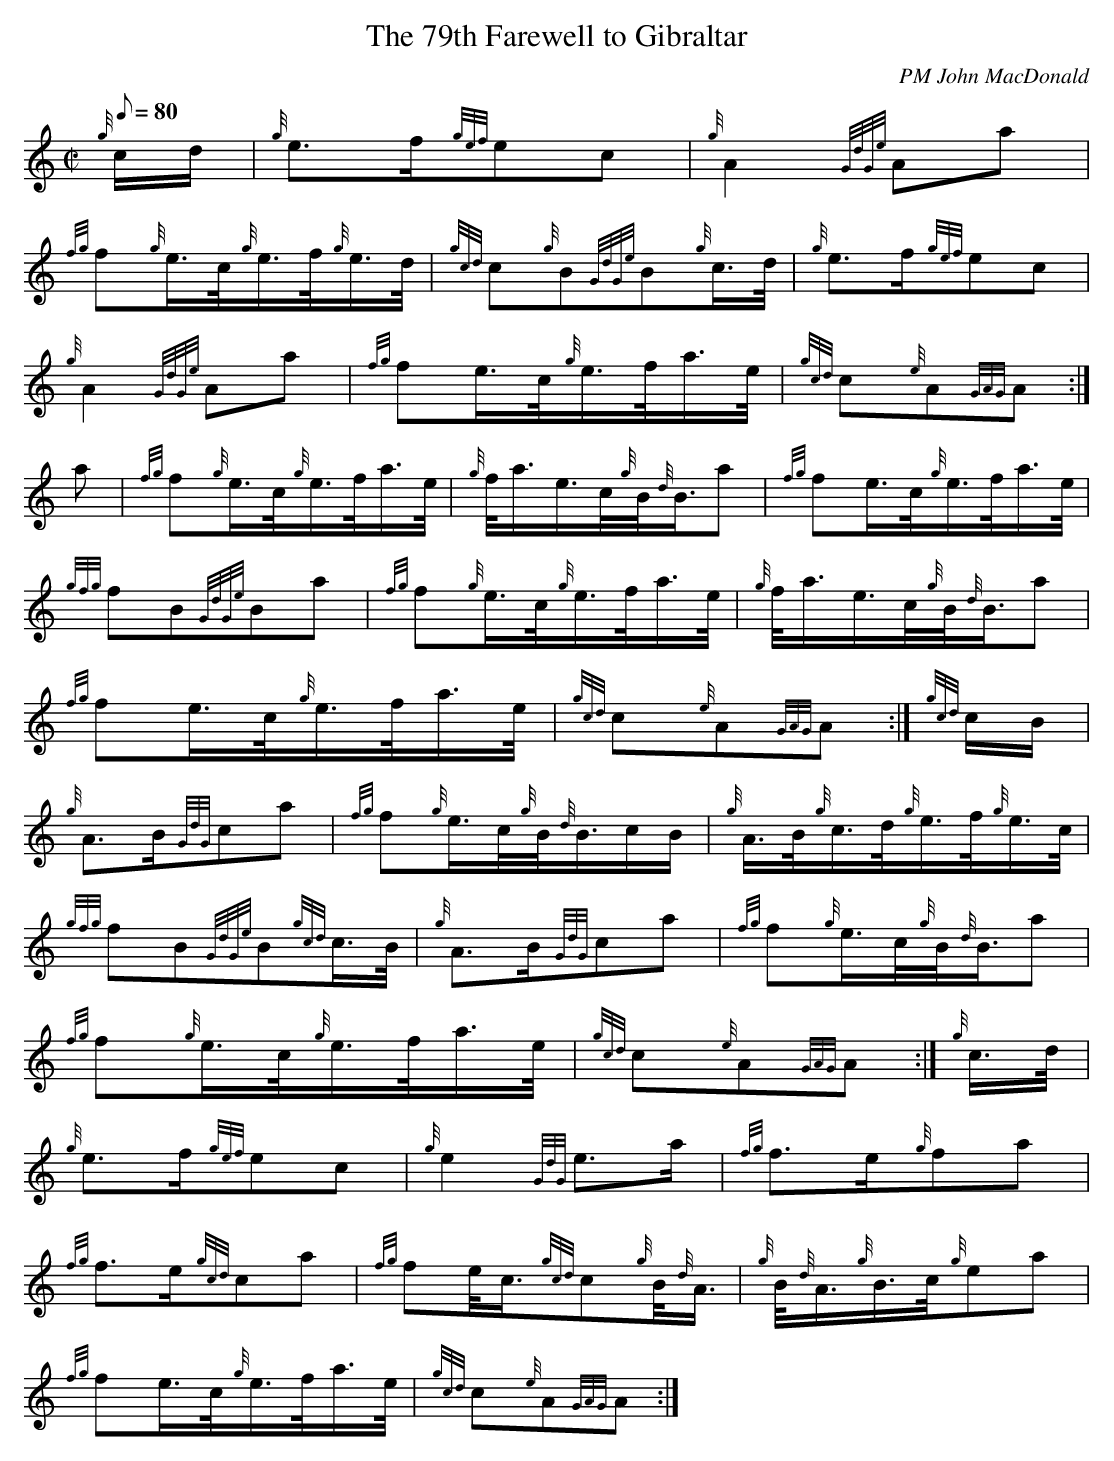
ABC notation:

X:1
T:The 79th Farewell to Gibraltar
M:C|
L:1/8
Q:80
C:PM John MacDonald
K:HP
{g}c/2d/2 | \
{g}e3/2f/2{gef}ec | \
{g}A2{GdGe}Aa |
{fg}f{g}e3/4c/4{g}e3/4f/4{g}e3/4d/4 | \
{gcd}c{g}B{GdGe}B{g}c3/4d/4 | \
{g}e3/2f/2{gef}ec |
{g}A2{GdGe}Aa | \
{fg}fe3/4c/4{g}e3/4f/4a3/4e/4 | \
{gcd}c{e}A{GAG}A :|
a | \
{fg}f{g}e3/4c/4{g}e3/4f/4a3/4e/4 | \
{g}f/4a3/4e3/4c/4{g}B/4{d}B3/4a | \
{fg}fe3/4c/4{g}e3/4f/4a3/4e/4 |
{gfg}fB{GdGe}Ba | \
{fg}f{g}e3/4c/4{g}e3/4f/4a3/4e/4 | \
{g}f/4a3/4e3/4c/4{g}B/4{d}B3/4a |
{fg}fe3/4c/4{g}e3/4f/4a3/4e/4 | \
{gcd}c{e}A{GAG}A :| \
{gcd}c/2B/2 |
{g}A3/2B/2{GdG}ca | \
{fg}f{g}e3/4c/4{g}B/4{d}B3/4c/2B/2 | \
{g}A3/4B/4{g}c3/4d/4{g}e3/4f/4{g}e3/4c/4 |
{gfg}fB{GdGe}B{gcd}c3/4B/4 | \
{g}A3/2B/2{GdG}ca | \
{fg}f{g}e3/4c/4{g}B/4{d}B3/4a |
{fg}f{g}e3/4c/4{g}e3/4f/4a3/4e/4 | \
{gcd}c{e}A{GAG}A :| \
{g}c3/4d/4 |
{g}e3/2f/2{gef}ec | \
{g}e2{GdG}e3/2a/2 | \
{fg}f3/2e/2{g}fa |
{fg}f3/2e/2{gcd}ca | \
{fg}fe/4c3/4{gcd}c{g}B/4{d}A3/4 | \
{g}B/4{d}A3/4{g}B3/4c/4{g}ea |
{fg}fe3/4c/4{g}e3/4f/4a3/4e/4 | \
{gcd}c{e}A{GAG}A :|
